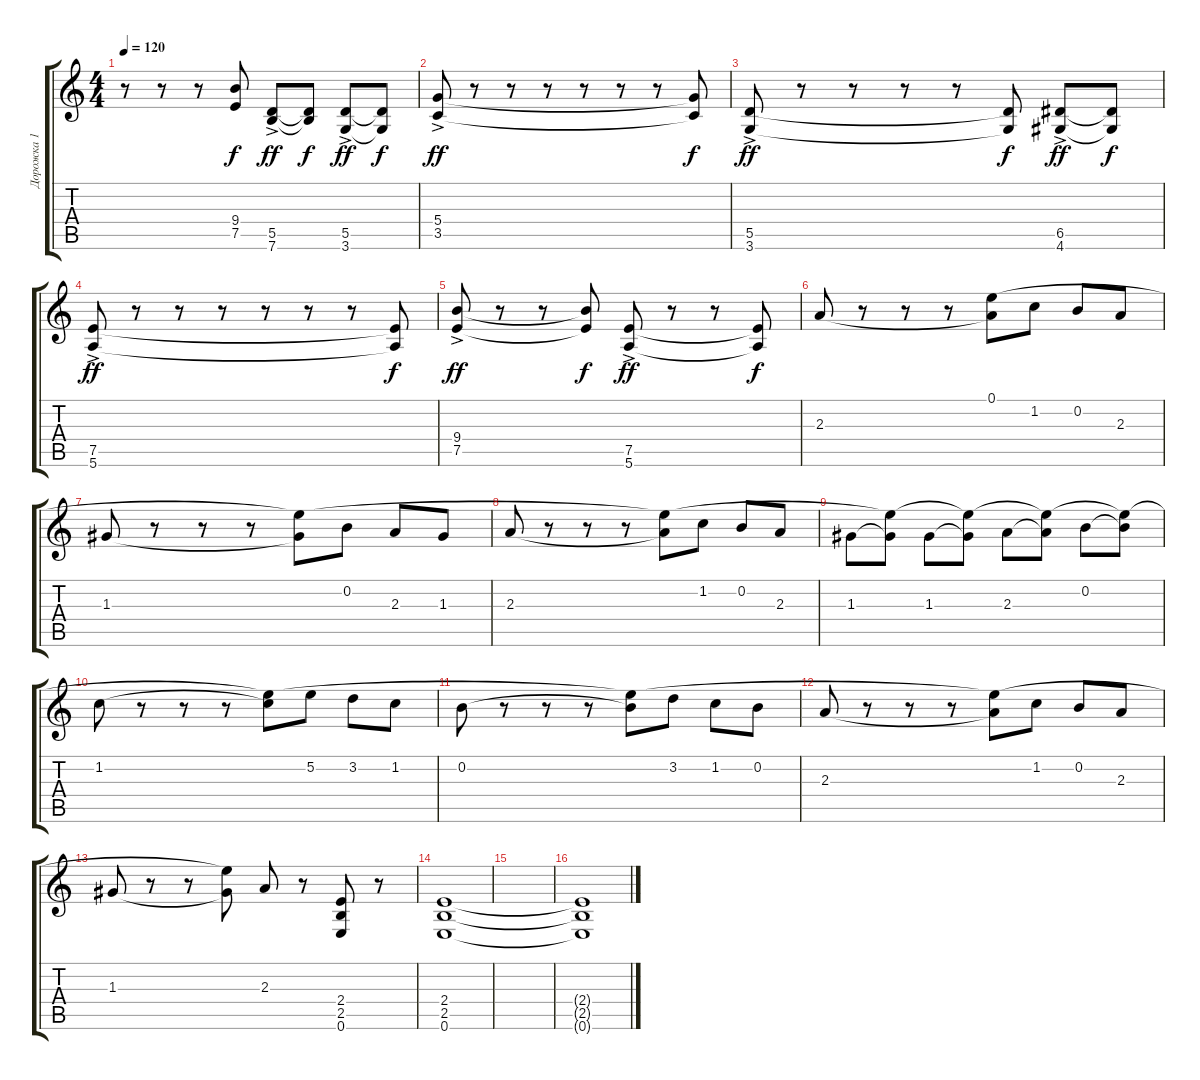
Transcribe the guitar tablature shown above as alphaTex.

\track ("Дорожка 1" "Дорожка 1") {instrument overdrivenguitar}
\staff {score tabs}
\tuning (E4 B3 G3 D3 A2 E2) {hide}
\ts (4 4)
\tempo 120
\clef g2
\ks c
r.8{dy ff} r.8 r.8 (9.4{t} 7.5{t}).8{dy f} (5.5{ac} 7.6).8{dy ff} (5.5{t} 7.6{t}).8{dy f} (5.5{ac} 3.6).8{dy ff} (5.5{t} 3.6{t}).8{dy f} |
(5.4 3.5{ac}).8{dy ff} r.8 r.8 r.8 r.8 r.8 r.8 (5.4{t} 3.5{t}).8{dy f} |
(5.5{ac} 3.6).8{dy ff} r.8 r.8 r.8 r.8 (5.5{t} 3.6{t}).8{dy f} (6.5{ac} 4.6).8{dy ff} (6.5{t} 4.6{t}).8{dy f} |
(7.5{ac} 5.6).8{dy ff} r.8 r.8 r.8 r.8 r.8 r.8 (7.5{t} 5.6{t}).8{dy f} |
(9.4 7.5{ac}).8{dy ff} r.8 r.8 (9.4{t} 7.5{t}).8{dy f} (7.5{ac} 5.6).8{dy ff} r.8 r.8 (7.5{t} 5.6{t}).8{dy f} |
2.3.8 r.8 r.8 r.8 (0.1 2.3{t}).8 1.2.8 0.2.8 2.3.8 |
1.3.8 r.8 r.8 r.8 (0.1{t} 1.3{t}).8 0.2.8 2.3.8 1.3.8 |
2.3.8 r.8 r.8 r.8 (0.1{t} 2.3{t}).8 1.2.8 0.2.8 2.3.8 |
1.3.8 (0.1{t} 1.3{t}).8 1.3.8 (0.1{t} 1.3{t}).8 2.3.8 (0.1{t} 2.3{t}).8 0.2.8 (0.1{t} 0.2{t}).8 |
1.2.8 r.8 r.8 r.8 (0.1{t} 1.2{t}).8 5.2.8 3.2.8 1.2.8 |
0.2.8 r.8 r.8 r.8 (0.1{t} 0.2{t}).8 3.2.8 1.2.8 0.2.8 |
2.3.8 r.8 r.8 r.8 (0.1{t} 2.3{t}).8 1.2.8 0.2.8 2.3.8 |
1.3.8 r.8 r.8 (0.1{t} 1.3{t}).8 2.3.8 r.8 (2.4 2.5 0.6).8 r.8 |
(2.4 2.5 0.6).1{volume 15} |
|
(2.4{t} 2.5{t} 0.6{t}).1
